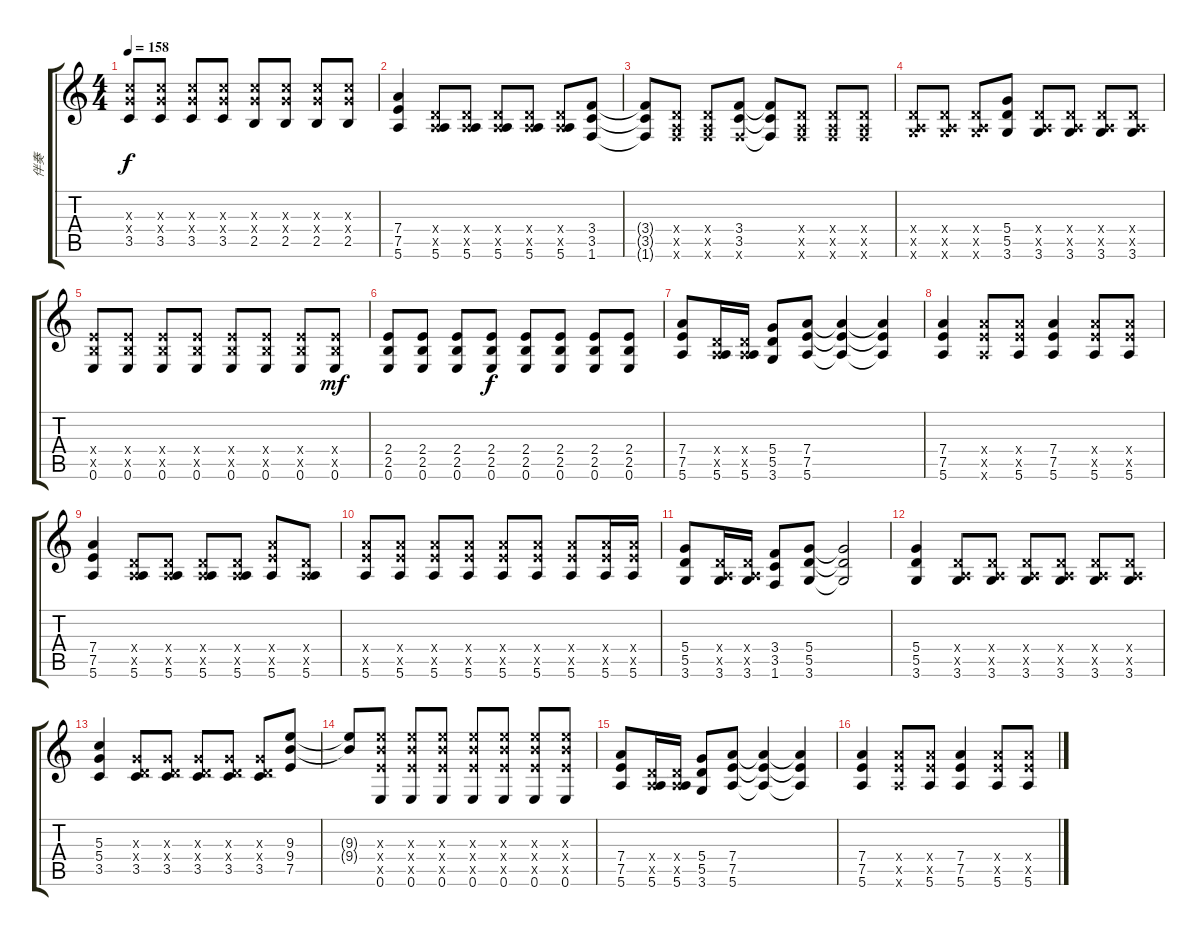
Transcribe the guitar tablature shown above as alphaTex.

\track ("伴奏" "伴奏") {instrument distortionguitar}
\staff {score tabs}
\tuning (E4 B3 G3 D3 A2 E2) {hide}
\ts (4 4)
\tempo 158
\clef g2
\ks c
(5.3{x} 5.4{x} 3.5).8{dy f} (5.3{x} 5.4{x} 3.5).8 (5.3{x} 5.4{x} 3.5).8 (5.3{x} 5.4{x} 3.5).8 (5.3{x} 5.4{x} 2.5).8 (5.3{x} 5.4{x} 2.5).8 (5.3{x} 5.4{x} 2.5).8 (5.3{x} 5.4{x} 2.5).8 |
(7.4 7.5 5.6).4 (0.4{x} 0.5{x} 5.6).8 (0.4{x} 0.5{x} 5.6).8 (0.4{x} 0.5{x} 5.6).8 (0.4{x} 0.5{x} 5.6).8 (0.4{x} 0.5{x} 5.6).8 (3.4 3.5 1.6).8 |
(3.4{t} 3.5{t} 1.6{t}).8 (0.4{x} 0.5{x} 1.6{x}).8 (0.4{x} 0.5{x} 1.6{x}).8 (3.4 3.5 1.6{x}).8 (3.4{t} 3.5{t} 1.6{t}).8 (0.4{x} 0.5{x} 1.6{x}).8 (0.4{x} 0.5{x} 1.6{x}).8 (0.4{x} 0.5{x} 1.6{x}).8 |
(0.4{x} 0.5{x} 3.6{x}).8 (0.4{x} 0.5{x} 3.6{x}).8 (0.4{x} 0.5{x} 3.6{x}).8 (5.4 5.5 3.6).8 (0.4{x} 0.5{x} 3.6).8 (0.4{x} 0.5{x} 3.6).8 (0.4{x} 0.5{x} 3.6).8 (0.4{x} 0.5{x} 3.6).8 |
(2.4{x} 2.5{x} 0.6).8 (2.4{x} 2.5{x} 0.6).8 (2.4{x} 2.5{x} 0.6).8 (2.4{x} 2.5{x} 0.6).8 (2.4{x} 2.5{x} 0.6).8 (2.4{x} 2.5{x} 0.6).8 (2.4{x} 2.5{x} 0.6).8 (2.4{x} 2.5{x} 0.6).8{dy mf} |
(2.4 2.5 0.6).8 (2.4 2.5 0.6).8 (2.4 2.5 0.6).8 (2.4 2.5 0.6).8{dy f} (2.4 2.5 0.6).8 (2.4 2.5 0.6).8 (2.4 2.5 0.6).8 (2.4 2.5 0.6).8 |
(7.4 7.5 5.6).8 (0.4{x} 0.5{x} 5.6).16 (0.4{x} 0.5{x} 5.6).16 (5.4 5.5 3.6).8 (7.4 7.5 5.6).8 (7.4{t} 7.5{t} 5.6{t}).4 (7.4{t} 7.5{t} 5.6{t}).4 |
(7.4 7.5 5.6).4 (7.4{x} 7.5{x} 5.6{x}).8 (7.4{x} 7.5{x} 5.6).8 (7.4 7.5 5.6).4 (7.4{x} 7.5{x} 5.6).8 (7.4{x} 7.5{x} 5.6).8 |
(7.4 7.5 5.6).4 (0.4{x} 0.5{x} 5.6).8 (0.4{x} 0.5{x} 5.6).8 (0.4{x} 0.5{x} 5.6).8 (0.4{x} 0.5{x} 5.6).8 (7.4{x} 7.5{x} 5.6).8 (0.4{x} 0.5{x} 5.6).8 |
(7.4{x} 7.5{x} 5.6).8 (7.4{x} 7.5{x} 5.6).8 (7.4{x} 7.5{x} 5.6).8 (7.4{x} 7.5{x} 5.6).8 (7.4{x} 7.5{x} 5.6).8 (7.4{x} 7.5{x} 5.6).8 (7.4{x} 7.5{x} 5.6).8 (7.4{x} 7.5{x} 5.6).16 (7.4{x} 7.5{x} 5.6).16 |
(5.4 5.5 3.6).8 (0.4{x} 0.5{x} 3.6).16 (0.4{x} 0.5{x} 3.6).16 (3.4 3.5 1.6).8 (5.4 5.5 3.6).8 (5.4{t} 5.5{t} 3.6{t}).2 |
(5.4 5.5 3.6).4 (0.4{x} 0.5{x} 3.6).8 (0.4{x} 0.5{x} 3.6).8 (0.4{x} 0.5{x} 3.6).8 (0.4{x} 0.5{x} 3.6).8 (0.4{x} 0.5{x} 3.6).8 (0.4{x} 0.5{x} 3.6).8 |
(5.3 5.4 3.5).4 (0.3{x} 0.4{x} 3.5).8 (0.3{x} 0.4{x} 3.5).8 (0.3{x} 0.4{x} 3.5).8 (0.3{x} 0.4{x} 3.5).8 (0.3{x} 0.4{x} 3.5).8 (9.3 9.4 7.5).8 |
(9.3{t} 9.4{t}).8 (9.3{x} 9.4{x} 7.5{x} 0.6).8 (9.3{x} 9.4{x} 7.5{x} 0.6).8 (9.3{x} 9.4{x} 7.5{x} 0.6).8 (9.3{x} 9.4{x} 7.5{x} 0.6).8 (9.3{x} 9.4{x} 7.5{x} 0.6).8 (9.3{x} 9.4{x} 7.5{x} 0.6).8 (9.3{x} 9.4{x} 7.5{x} 0.6).8 |
(7.4 7.5 5.6).8 (0.4{x} 0.5{x} 5.6).16 (0.4{x} 0.5{x} 5.6).16 (5.4 5.5 3.6).8 (7.4 7.5 5.6).8 (7.4{t} 7.5{t} 5.6{t}).4 (7.4{t} 7.5{t} 5.6{t}).4 |
(7.4 7.5 5.6).4 (7.4{x} 7.5{x} 5.6{x}).8 (7.4{x} 7.5{x} 5.6).8 (7.4 7.5 5.6).4 (7.4{x} 7.5{x} 5.6).8 (7.4{x} 7.5{x} 5.6).8
